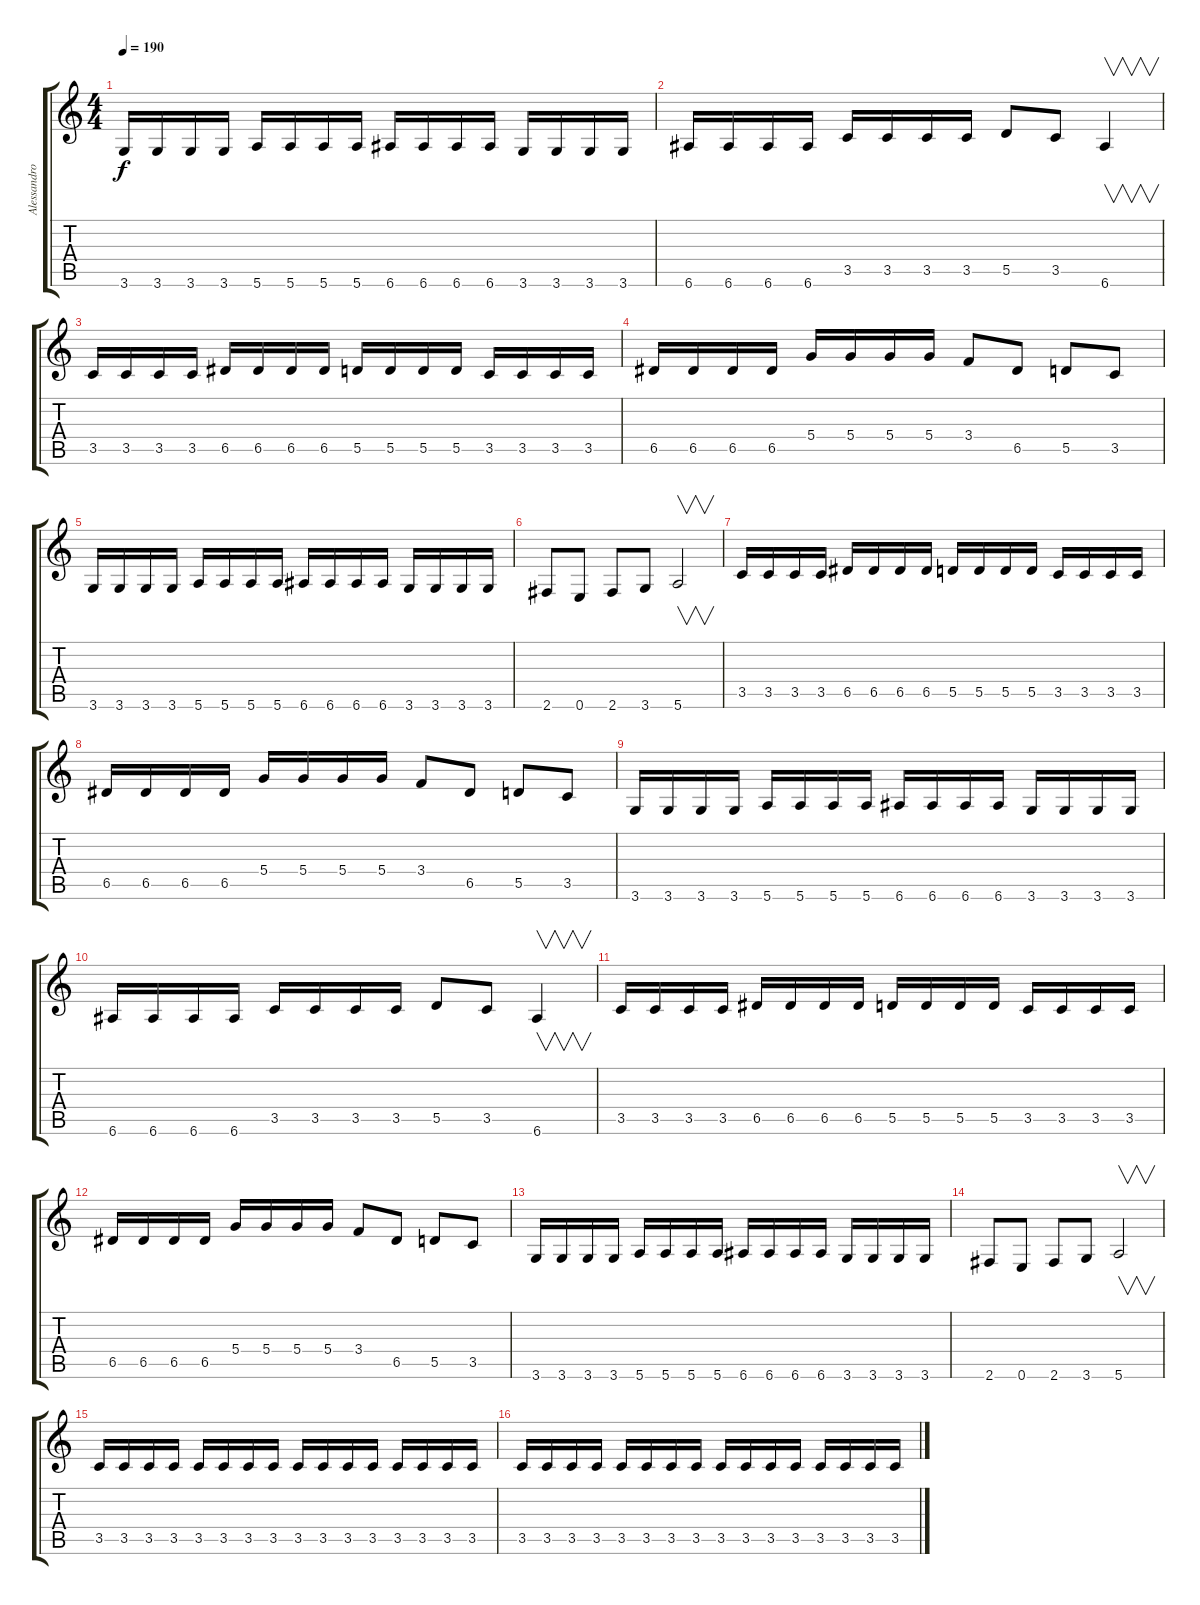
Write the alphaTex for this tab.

\track ("Alessandro Lotta" "Alessandro") {instrument electricbassfinger}
\staff {score tabs}
\tuning (E4 B3 G3 D3 A2 E2) {hide}
\ts (4 4)
\tempo 190
\clef g2
\ks c
3.6.16{dy f} 3.6.16 3.6.16 3.6.16 5.6.16 5.6.16 5.6.16 5.6.16 6.6.16 6.6.16 6.6.16 6.6.16 3.6.16 3.6.16 3.6.16 3.6.16 |
6.6.16 6.6.16 6.6.16 6.6.16 3.5.16 3.5.16 3.5.16 3.5.16 5.5.8 3.5.8 6.6.4{v} |
3.5.16 3.5.16 3.5.16 3.5.16 6.5.16 6.5.16 6.5.16 6.5.16 5.5.16 5.5.16 5.5.16 5.5.16 3.5.16 3.5.16 3.5.16 3.5.16 |
6.5.16 6.5.16 6.5.16 6.5.16 5.4.16 5.4.16 5.4.16 5.4.16 3.4.8 6.5.8 5.5.8 3.5.8 |
3.6.16 3.6.16 3.6.16 3.6.16 5.6.16 5.6.16 5.6.16 5.6.16 6.6.16 6.6.16 6.6.16 6.6.16 3.6.16 3.6.16 3.6.16 3.6.16 |
2.6.8 0.6.8 2.6.8 3.6.8 5.6.2{v} |
3.5.16 3.5.16 3.5.16 3.5.16 6.5.16 6.5.16 6.5.16 6.5.16 5.5.16 5.5.16 5.5.16 5.5.16 3.5.16 3.5.16 3.5.16 3.5.16 |
6.5.16 6.5.16 6.5.16 6.5.16 5.4.16 5.4.16 5.4.16 5.4.16 3.4.8 6.5.8 5.5.8 3.5.8 |
3.6.16 3.6.16 3.6.16 3.6.16 5.6.16 5.6.16 5.6.16 5.6.16 6.6.16 6.6.16 6.6.16 6.6.16 3.6.16 3.6.16 3.6.16 3.6.16 |
6.6.16 6.6.16 6.6.16 6.6.16 3.5.16 3.5.16 3.5.16 3.5.16 5.5.8 3.5.8 6.6.4{v} |
3.5.16 3.5.16 3.5.16 3.5.16 6.5.16 6.5.16 6.5.16 6.5.16 5.5.16 5.5.16 5.5.16 5.5.16 3.5.16 3.5.16 3.5.16 3.5.16 |
6.5.16 6.5.16 6.5.16 6.5.16 5.4.16 5.4.16 5.4.16 5.4.16 3.4.8 6.5.8 5.5.8 3.5.8 |
3.6.16 3.6.16 3.6.16 3.6.16 5.6.16 5.6.16 5.6.16 5.6.16 6.6.16 6.6.16 6.6.16 6.6.16 3.6.16 3.6.16 3.6.16 3.6.16 |
2.6.8 0.6.8 2.6.8 3.6.8 5.6.2{v} |
3.5.16 3.5.16 3.5.16 3.5.16 3.5.16 3.5.16 3.5.16 3.5.16 3.5.16 3.5.16 3.5.16 3.5.16 3.5.16 3.5.16 3.5.16 3.5.16 |
3.5.16 3.5.16 3.5.16 3.5.16 3.5.16 3.5.16 3.5.16 3.5.16 3.5.16 3.5.16 3.5.16 3.5.16 3.5.16 3.5.16 3.5.16 3.5.16
